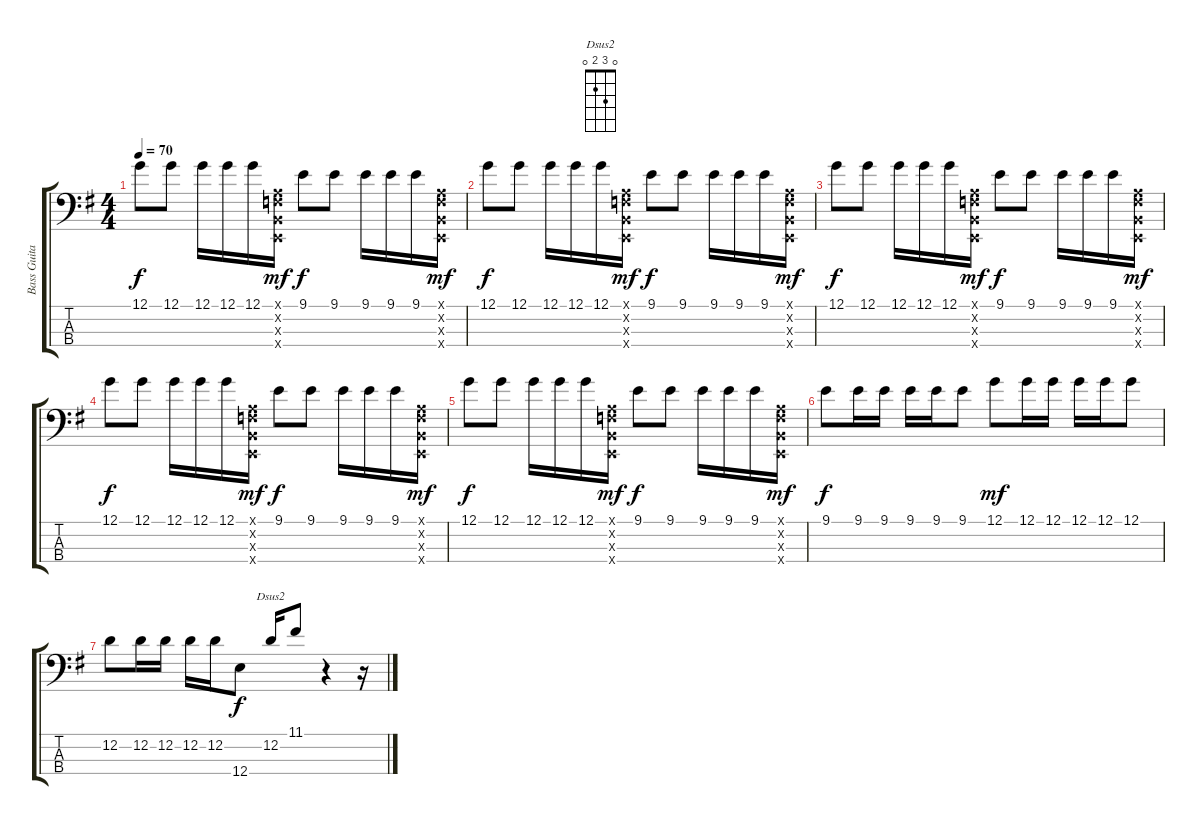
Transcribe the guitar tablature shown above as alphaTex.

\track ("Bass Guitar: Chris Campbell" "Bass Guita") {instrument electricbassfinger}
\staff {score tabs}
\tuning (G2 D2 A1 E1) {hide}
\chord ("Dsus2" 0 3 2 0)
\ts (4 4)
\tempo 70
\clef f4
\ks g
12.1.8{dy f} 12.1.8 12.1.16 12.1.16 12.1.16 (2.1{x} 3.2{x} 2.3{x} 0.4{x}).16{dy mf} 9.1.8{dy f} 9.1.8 9.1.16 9.1.16 9.1.16 (2.1{x} 3.2{x} 2.3{x} 0.4{x}).16{dy mf} |
12.1.8{dy f} 12.1.8 12.1.16 12.1.16 12.1.16 (2.1{x} 3.2{x} 2.3{x} 0.4{x}).16{dy mf} 9.1.8{dy f} 9.1.8 9.1.16 9.1.16 9.1.16 (2.1{x} 3.2{x} 2.3{x} 0.4{x}).16{dy mf} |
12.1.8{dy f} 12.1.8 12.1.16 12.1.16 12.1.16 (2.1{x} 3.2{x} 2.3{x} 0.4{x}).16{dy mf} 9.1.8{dy f} 9.1.8 9.1.16 9.1.16 9.1.16 (2.1{x} 3.2{x} 2.3{x} 0.4{x}).16{dy mf} |
12.1.8{dy f} 12.1.8 12.1.16 12.1.16 12.1.16 (2.1{x} 3.2{x} 2.3{x} 0.4{x}).16{dy mf} 9.1.8{dy f} 9.1.8 9.1.16 9.1.16 9.1.16 (2.1{x} 3.2{x} 2.3{x} 0.4{x}).16{dy mf} |
12.1.8{dy f} 12.1.8 12.1.16 12.1.16 12.1.16 (2.1{x} 3.2{x} 2.3{x} 0.4{x}).16{dy mf} 9.1.8{dy f} 9.1.8 9.1.16 9.1.16 9.1.16 (2.1{x} 3.2{x} 2.3{x} 0.4{x}).16{dy mf} |
9.1.8{dy f} 9.1.16 9.1.16 9.1.16 9.1.16 9.1.8 12.1.8{dy mf} 12.1.16 12.1.16 12.1.16 12.1.16 12.1.8 |
12.2.8 12.2.16 12.2.16 12.2.16 12.2.16 12.4.8{dy f} 12.2.16{ch "Dsus2" beam Up} 11.1.8{beam Up} r.4 r.16
